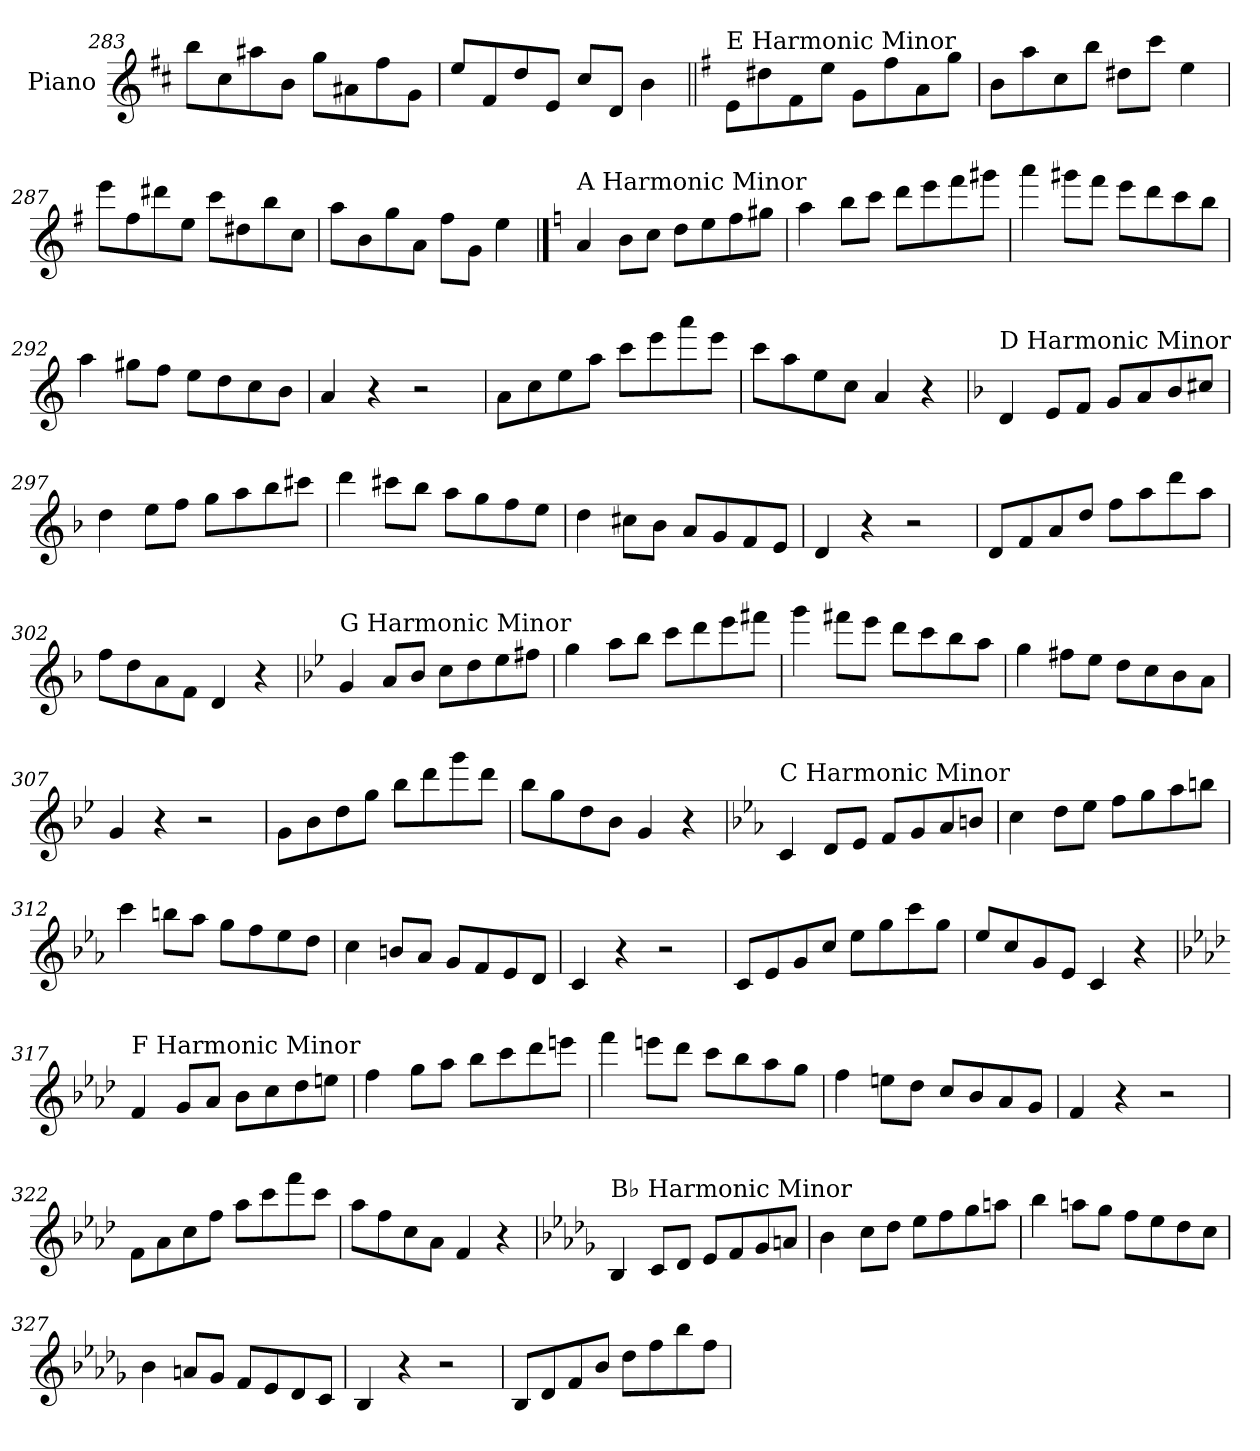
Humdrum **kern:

**kern
*part1
*staff1
*I"Piano
*I'Pno.
*clefG2
*k[f#c#]
=283
8bb\L
8cc#\
8aa#X\
8b\J
8gg\L
8a#X\
8ff#\
8g\J
=284
8ee/L
8f#/
8dd/
8e/J
8cc#/L
8d/J
4b\
!!LO:LB:g=z
=285||
*k[f#]
!LO:TX:a:t=E Harmonic Minor
8e\L
8dd#X\
8f#\
8ee\J
8g\L
8ff#\
8a\
8gg\J
=286
8b\L
8aa\
8cc\
8bb\J
8dd#X\L
8ccc\J
4ee\
=287
8eee\L
8ff#\
8ddd#X\
8ee\J
8ccc\L
8dd#X\
8bb\
8cc\J
=288
8aa\L
8b\
8gg\
8a\J
8ff#\L
8g\J
4ee\
!!LO:PB:g=z
==289
*k[]
!LO:TX:a:t=A Harmonic Minor
4a/
8b\L
8cc\J
8dd\L
8ee\
8ff\
8gg#X\J
=290
4aa\
8bb\L
8ccc\J
8ddd\L
8eee\
8fff\
8ggg#X\J
=291
4aaa\
8ggg#X\L
8fff\J
8eee\L
8ddd\
8ccc\
8bb\J
=292
4aa\
8gg#X\L
8ff\J
8ee\L
8dd\
8cc\
8b\J
=293
4a/
4r
2r
=294
8a\L
8cc\
8ee\
8aa\J
8ccc\L
8eee\
8aaa\
8eee\J
=295
8ccc\L
8aa\
8ee\
8cc\J
4a/
4r
!!LO:LB:g=z
=296
*k[b-]
!LO:TX:a:t=D Harmonic Minor
4d/
8e/L
8f/J
8g/L
8a/
8b-/
8cc#X/J
=297
4dd\
8ee\L
8ff\J
8gg\L
8aa\
8bb-\
8ccc#X\J
=298
4ddd\
8ccc#X\L
8bb-\J
8aa\L
8gg\
8ff\
8ee\J
=299
4dd\
8cc#X\L
8b-\J
8a/L
8g/
8f/
8e/J
=300
4d/
4r
2r
=301
8d/L
8f/
8a/
8dd/J
8ff\L
8aa\
8ddd\
8aa\J
=302
8ff\L
8dd\
8a\
8f\J
4d/
4r
!!LO:LB:g=z
=303
*k[b-e-]
!LO:TX:a:t=G Harmonic Minor
4g/
8a/L
8b-/J
8cc\L
8dd\
8ee-\
8ff#X\J
=304
4gg\
8aa\L
8bb-\J
8ccc\L
8ddd\
8eee-\
8fff#X\J
=305
4ggg\
8fff#X\L
8eee-\J
8ddd\L
8ccc\
8bb-\
8aa\J
=306
4gg\
8ff#X\L
8ee-\J
8dd\L
8cc\
8b-\
8a\J
=307
4g/
4r
2r
=308
8g\L
8b-\
8dd\
8gg\J
8bb-\L
8ddd\
8ggg\
8ddd\J
=309
8bb-\L
8gg\
8dd\
8b-\J
4g/
4r
!!LO:LB:g=z
=310
*k[b-e-a-]
!LO:TX:a:t=C Harmonic Minor
4c/
8d/L
8e-/J
8f/L
8g/
8a-/
8bn/J
=311
4cc\
8dd\L
8ee-\J
8ff\L
8gg\
8aa-\
8bbn\J
=312
4ccc\
8bbn\L
8aa-\J
8gg\L
8ff\
8ee-\
8dd\J
=313
4cc\
8bn/L
8a-/J
8g/L
8f/
8e-/
8d/J
=314
4c/
4r
2r
=315
8c/L
8e-/
8g/
8cc/J
8ee-\L
8gg\
8ccc\
8gg\J
=316
8ee-/L
8cc/
8g/
8e-/J
4c/
4r
!!LO:LB:g=z
=317
*k[b-e-a-d-]
!LO:TX:a:t=F Harmonic Minor
4f/
8g/L
8a-/J
8b-\L
8cc\
8dd-\
8een\J
=318
4ff\
8gg\L
8aa-\J
8bb-\L
8ccc\
8ddd-\
8eeen\J
=319
4fff\
8eeen\L
8ddd-\J
8ccc\L
8bb-\
8aa-\
8gg\J
=320
4ff\
8een\L
8dd-\J
8cc/L
8b-/
8a-/
8g/J
=321
4f/
4r
2r
=322
8f\L
8a-\
8cc\
8ff\J
8aa-\L
8ccc\
8fff\
8ccc\J
=323
8aa-\L
8ff\
8cc\
8a-\J
4f/
4r
!!LO:LB:g=z
=324
*k[b-e-a-d-g-]
!LO:TX:a:t=B♭ Harmonic Minor
4B-/
8c/L
8d-/J
8e-/L
8f/
8g-/
8an/J
=325
4b-\
8cc\L
8dd-\J
8ee-\L
8ff\
8gg-\
8aan\J
=326
4bb-\
8aan\L
8gg-\J
8ff\L
8ee-\
8dd-\
8cc\J
=327
4b-\
8an/L
8g-/J
8f/L
8e-/
8d-/
8c/J
=328
4B-/
4r
2r
=329
8B-/L
8d-/
8f/
8b-/J
8dd-\L
8ff\
8bb-\
8ff\J
=
*-
